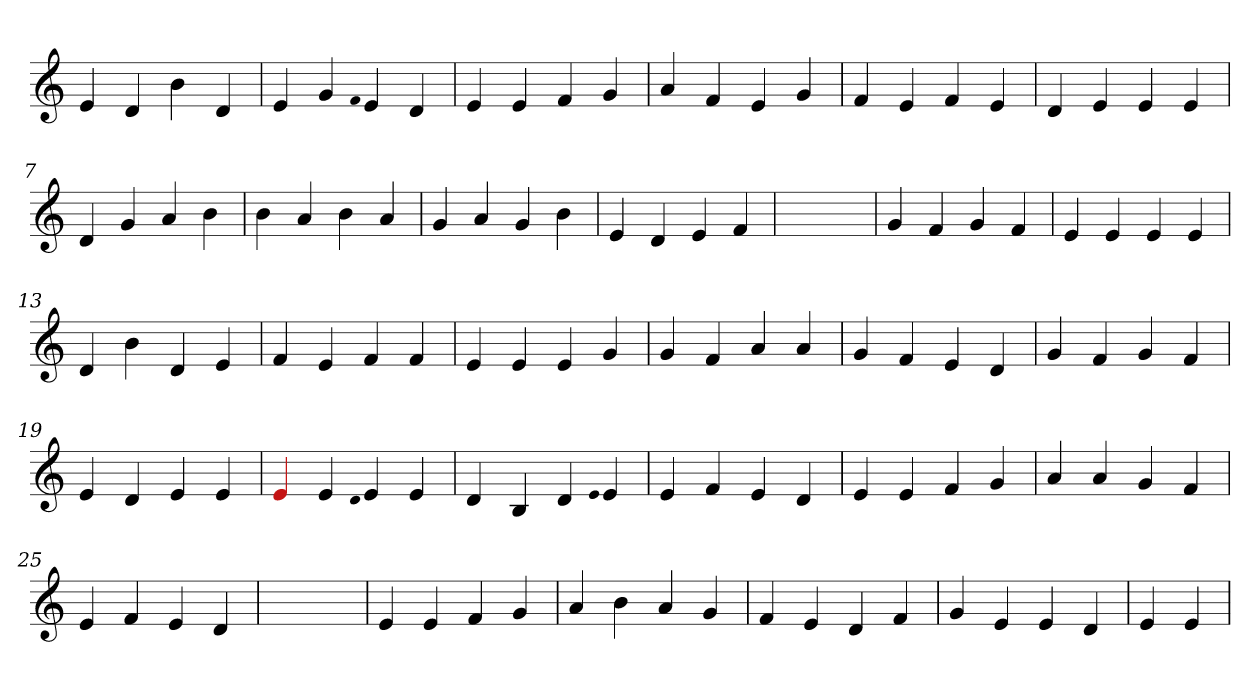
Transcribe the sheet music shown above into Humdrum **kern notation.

**kern
*part1
*staff1
*clefG2
=1
4e
4d
4b
4d
=2
4e
4g
qqf
4e
4d
=3
4e
4e
4f
4g
=4
4a
4f
4e
4g
=5
4f
4e
4f
4e
=6
4d
4e
4e
4e
=7
4d
4g
4a
4b
=8
4b
4a
4b
4a
=9
4g
4a
4g
4b
=10
4e
4d
4e
4f
=11
1ryy
=11
4g
4f
4g
4f
=12
4e
4e
4e
4e
=13
4d
4b
4d
4e
=14
4f
4e
4f
4f
=15
4e
4e
4e
4g
=16
4g
4f
4a
4a
=17
4g
4f
4e
4d
=18
4g
4f
4g
4f
=19
4e
4d
4e
4e
=20
4Re
4e
qqd
4e
4e
=21
4d
4B
4d
qqe
4e
=22
4e
4f
4e
4d
=23
4e
4e
4f
4g
=24
4a
4a
4g
4f
=25
4e
4f
4e
4d
=26
1ryy
=26
4e
4e
4f
4g
=27
4a
4b
4a
4g
=28
4f
4e
4d
4f
=29
4g
4e
4e
4d
=30
4e
4e
=
*-
